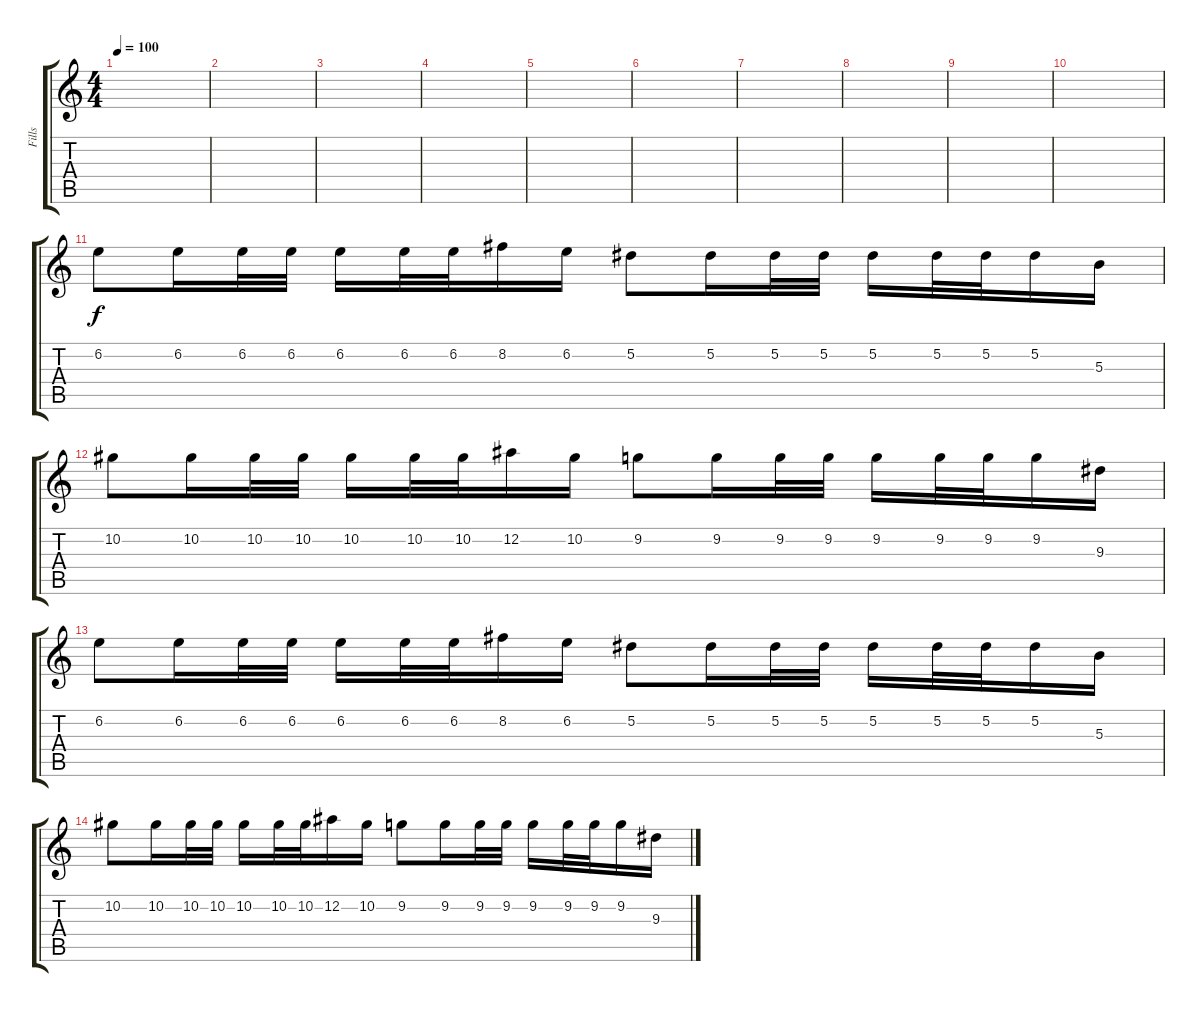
\track ("Fills" "Fills") {instrument distortionguitar}
\staff {score tabs}
\tuning (Eb4 Bb3 Gb3 Db3 Ab2 Eb2) {hide}
\ts (4 4)
\tempo 100
\clef g2
\ks c
|
|
|
|
|
|
|
|
|
|
6.2.8 6.2.16 6.2.32 6.2.32 6.2.16 6.2.32 6.2.32 8.2.16 6.2.16 5.2.8 5.2.16 5.2.32 5.2.32 5.2.16 5.2.32 5.2.32 5.2.16 5.3.16 |
10.2.8 10.2.16 10.2.32 10.2.32 10.2.16 10.2.32 10.2.32 12.2.16 10.2.16 9.2.8 9.2.16 9.2.32 9.2.32 9.2.16 9.2.32 9.2.32 9.2.16 9.3.16 |
6.2.8 6.2.16 6.2.32 6.2.32 6.2.16 6.2.32 6.2.32 8.2.16 6.2.16 5.2.8 5.2.16 5.2.32 5.2.32 5.2.16 5.2.32 5.2.32 5.2.16 5.3.16 |
10.2.8 10.2.16 10.2.32 10.2.32 10.2.16 10.2.32 10.2.32 12.2.16 10.2.16 9.2.8 9.2.16 9.2.32 9.2.32 9.2.16 9.2.32 9.2.32 9.2.16 9.3.16
